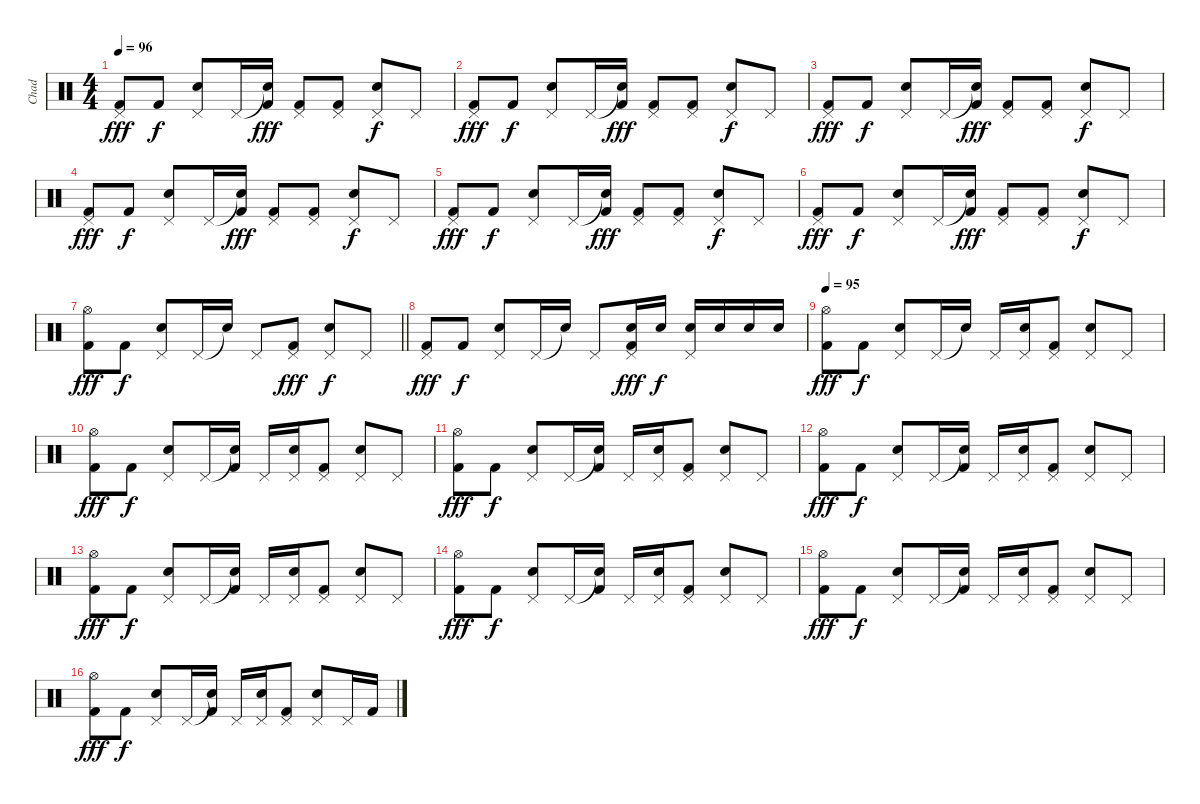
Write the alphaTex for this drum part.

\track ("Chad" "Chad") {instrument percussion}
\staff {score}
\articulation defaults
\ts (4 4)
\tempo 96
\clef neutral
\ks c
("Pedal Hi-Hat (hit)" "Kick (hit) 2").8{dy fff} "Kick (hit) 2".8{dy f} ("Pedal Hi-Hat (hit)" "Snare (hit) 2").8 "Pedal Hi-Hat (hit)".16 ("Snare (hit)"{t} "Kick (hit) 2").16{dy fff} ("Pedal Hi-Hat (hit)" "Kick (hit) 2").8 ("Pedal Hi-Hat (hit)" "Kick (hit) 2").8 ("Pedal Hi-Hat (hit)" "Snare (hit) 2").8{dy f} "Pedal Hi-Hat (hit)".8 |
("Pedal Hi-Hat (hit)" "Kick (hit) 2").8{dy fff} "Kick (hit) 2".8{dy f} ("Pedal Hi-Hat (hit)" "Snare (hit) 2").8 "Pedal Hi-Hat (hit)".16 ("Snare (hit)"{t} "Kick (hit) 2").16{dy fff} ("Pedal Hi-Hat (hit)" "Kick (hit) 2").8 ("Pedal Hi-Hat (hit)" "Kick (hit) 2").8 ("Pedal Hi-Hat (hit)" "Snare (hit) 2").8{dy f} "Pedal Hi-Hat (hit)".8 |
("Pedal Hi-Hat (hit)" "Kick (hit) 2").8{dy fff} "Kick (hit) 2".8{dy f} ("Pedal Hi-Hat (hit)" "Snare (hit) 2").8 "Pedal Hi-Hat (hit)".16 ("Snare (hit)"{t} "Kick (hit) 2").16{dy fff} ("Pedal Hi-Hat (hit)" "Kick (hit) 2").8 ("Pedal Hi-Hat (hit)" "Kick (hit) 2").8 ("Pedal Hi-Hat (hit)" "Snare (hit) 2").8{dy f} "Pedal Hi-Hat (hit)".8 |
("Pedal Hi-Hat (hit)" "Kick (hit) 2").8{dy fff} "Kick (hit) 2".8{dy f} ("Pedal Hi-Hat (hit)" "Snare (hit) 2").8 "Pedal Hi-Hat (hit)".16 ("Snare (hit)"{t} "Kick (hit) 2").16{dy fff} ("Pedal Hi-Hat (hit)" "Kick (hit) 2").8 ("Pedal Hi-Hat (hit)" "Kick (hit) 2").8 ("Pedal Hi-Hat (hit)" "Snare (hit) 2").8{dy f} "Pedal Hi-Hat (hit)".8 |
("Pedal Hi-Hat (hit)" "Kick (hit) 2").8{dy fff} "Kick (hit) 2".8{dy f} ("Pedal Hi-Hat (hit)" "Snare (hit) 2").8 "Pedal Hi-Hat (hit)".16 ("Snare (hit)"{t} "Kick (hit) 2").16{dy fff} ("Pedal Hi-Hat (hit)" "Kick (hit) 2").8 ("Pedal Hi-Hat (hit)" "Kick (hit) 2").8 ("Pedal Hi-Hat (hit)" "Snare (hit) 2").8{dy f} "Pedal Hi-Hat (hit)".8 |
("Pedal Hi-Hat (hit)" "Kick (hit) 2").8{dy fff} "Kick (hit) 2".8{dy f} ("Pedal Hi-Hat (hit)" "Snare (hit) 2").8 "Pedal Hi-Hat (hit)".16 ("Snare (hit)"{t} "Kick (hit) 2").16{dy fff} ("Pedal Hi-Hat (hit)" "Kick (hit) 2").8 ("Pedal Hi-Hat (hit)" "Kick (hit) 2").8 ("Pedal Hi-Hat (hit)" "Snare (hit) 2").8{dy f} "Pedal Hi-Hat (hit)".8 |
\barLineRight lightlight
("Hi-Hat (open)" "Kick (hit) 2").8{dy fff} "Kick (hit) 2".8{dy f} ("Pedal Hi-Hat (hit)" "Snare (hit) 2").8 "Pedal Hi-Hat (hit)".16 "Snare (hit)"{t}.16 "Pedal Hi-Hat (hit)".8 ("Pedal Hi-Hat (hit)" "Kick (hit) 2").8{dy fff} ("Pedal Hi-Hat (hit)" "Snare (hit) 2").8{dy f} "Pedal Hi-Hat (hit)".8 |
("Pedal Hi-Hat (hit)" "Kick (hit) 2").8{dy fff} "Kick (hit) 2".8{dy f} ("Pedal Hi-Hat (hit)" "Snare (hit) 2").8 "Pedal Hi-Hat (hit)".16 "Snare (hit)"{t}.16 "Pedal Hi-Hat (hit)".8 ("Pedal Hi-Hat (hit)" "Snare (hit) 2" "Kick (hit) 2").16{dy fff} "Snare (hit) 2".16{dy f} ("Pedal Hi-Hat (hit)" "Snare (hit) 2").16 "Snare (hit) 2".16 "Snare (hit) 2".16 "Snare (hit) 2".16 |
\tempo 95
("Hi-Hat (open)" "Kick (hit) 2").8{dy fff} "Kick (hit) 2".8{dy f} ("Pedal Hi-Hat (hit)" "Snare (hit) 2").8 "Pedal Hi-Hat (hit)".16 "Snare (hit)"{t}.16 "Pedal Hi-Hat (hit)".16 ("Pedal Hi-Hat (hit)" "Snare (hit) 2").16 ("Pedal Hi-Hat (hit)" "Kick (hit) 2").8 ("Pedal Hi-Hat (hit)" "Snare (hit) 2").8 "Pedal Hi-Hat (hit)".8 |
("Hi-Hat (open)" "Kick (hit) 2").8{dy fff} "Kick (hit) 2".8{dy f} ("Pedal Hi-Hat (hit)" "Snare (hit) 2").8 "Pedal Hi-Hat (hit)".16 ("Snare (hit)"{t} "Kick (hit) 2").16 "Pedal Hi-Hat (hit)".16 ("Pedal Hi-Hat (hit)" "Snare (hit) 2").16 ("Pedal Hi-Hat (hit)" "Kick (hit) 2").8 ("Pedal Hi-Hat (hit)" "Snare (hit) 2").8 "Pedal Hi-Hat (hit)".8 |
("Hi-Hat (open)" "Kick (hit) 2").8{dy fff} "Kick (hit) 2".8{dy f} ("Pedal Hi-Hat (hit)" "Snare (hit) 2").8 "Pedal Hi-Hat (hit)".16 ("Snare (hit)"{t} "Kick (hit) 2").16 "Pedal Hi-Hat (hit)".16 ("Pedal Hi-Hat (hit)" "Snare (hit) 2").16 ("Pedal Hi-Hat (hit)" "Kick (hit) 2").8 ("Pedal Hi-Hat (hit)" "Snare (hit) 2").8 "Pedal Hi-Hat (hit)".8 |
("Hi-Hat (open)" "Kick (hit) 2").8{dy fff} "Kick (hit) 2".8{dy f} ("Pedal Hi-Hat (hit)" "Snare (hit) 2").8 "Pedal Hi-Hat (hit)".16 ("Snare (hit)"{t} "Kick (hit) 2").16 "Pedal Hi-Hat (hit)".16 ("Pedal Hi-Hat (hit)" "Snare (hit) 2").16 ("Pedal Hi-Hat (hit)" "Kick (hit) 2").8 ("Pedal Hi-Hat (hit)" "Snare (hit) 2").8 "Pedal Hi-Hat (hit)".8 |
("Hi-Hat (open)" "Kick (hit) 2").8{dy fff} "Kick (hit) 2".8{dy f} ("Pedal Hi-Hat (hit)" "Snare (hit) 2").8 "Pedal Hi-Hat (hit)".16 ("Snare (hit)"{t} "Kick (hit) 2").16 "Pedal Hi-Hat (hit)".16 ("Pedal Hi-Hat (hit)" "Snare (hit) 2").16 ("Pedal Hi-Hat (hit)" "Kick (hit) 2").8 ("Pedal Hi-Hat (hit)" "Snare (hit) 2").8 "Pedal Hi-Hat (hit)".8 |
("Hi-Hat (open)" "Kick (hit) 2").8{dy fff} "Kick (hit) 2".8{dy f} ("Pedal Hi-Hat (hit)" "Snare (hit) 2").8 "Pedal Hi-Hat (hit)".16 ("Snare (hit)"{t} "Kick (hit) 2").16 "Pedal Hi-Hat (hit)".16 ("Pedal Hi-Hat (hit)" "Snare (hit) 2").16 ("Pedal Hi-Hat (hit)" "Kick (hit) 2").8 ("Pedal Hi-Hat (hit)" "Snare (hit) 2").8 "Pedal Hi-Hat (hit)".8 |
("Hi-Hat (open)" "Kick (hit) 2").8{dy fff} "Kick (hit) 2".8{dy f} ("Pedal Hi-Hat (hit)" "Snare (hit) 2").8 "Pedal Hi-Hat (hit)".16 ("Snare (hit)"{t} "Kick (hit) 2").16 "Pedal Hi-Hat (hit)".16 ("Pedal Hi-Hat (hit)" "Snare (hit) 2").16 ("Pedal Hi-Hat (hit)" "Kick (hit) 2").8 ("Pedal Hi-Hat (hit)" "Snare (hit) 2").8 "Pedal Hi-Hat (hit)".8 |
("Hi-Hat (open)" "Kick (hit) 2").8{dy fff} "Kick (hit) 2".8{dy f} ("Pedal Hi-Hat (hit)" "Snare (hit) 2").8 "Pedal Hi-Hat (hit)".16 ("Snare (hit)"{t} "Kick (hit) 2").16 "Pedal Hi-Hat (hit)".16 ("Pedal Hi-Hat (hit)" "Snare (hit) 2").16 ("Pedal Hi-Hat (hit)" "Kick (hit) 2").8 ("Pedal Hi-Hat (hit)" "Snare (hit) 2").8 "Pedal Hi-Hat (hit)".16 "Kick (hit) 2".16
